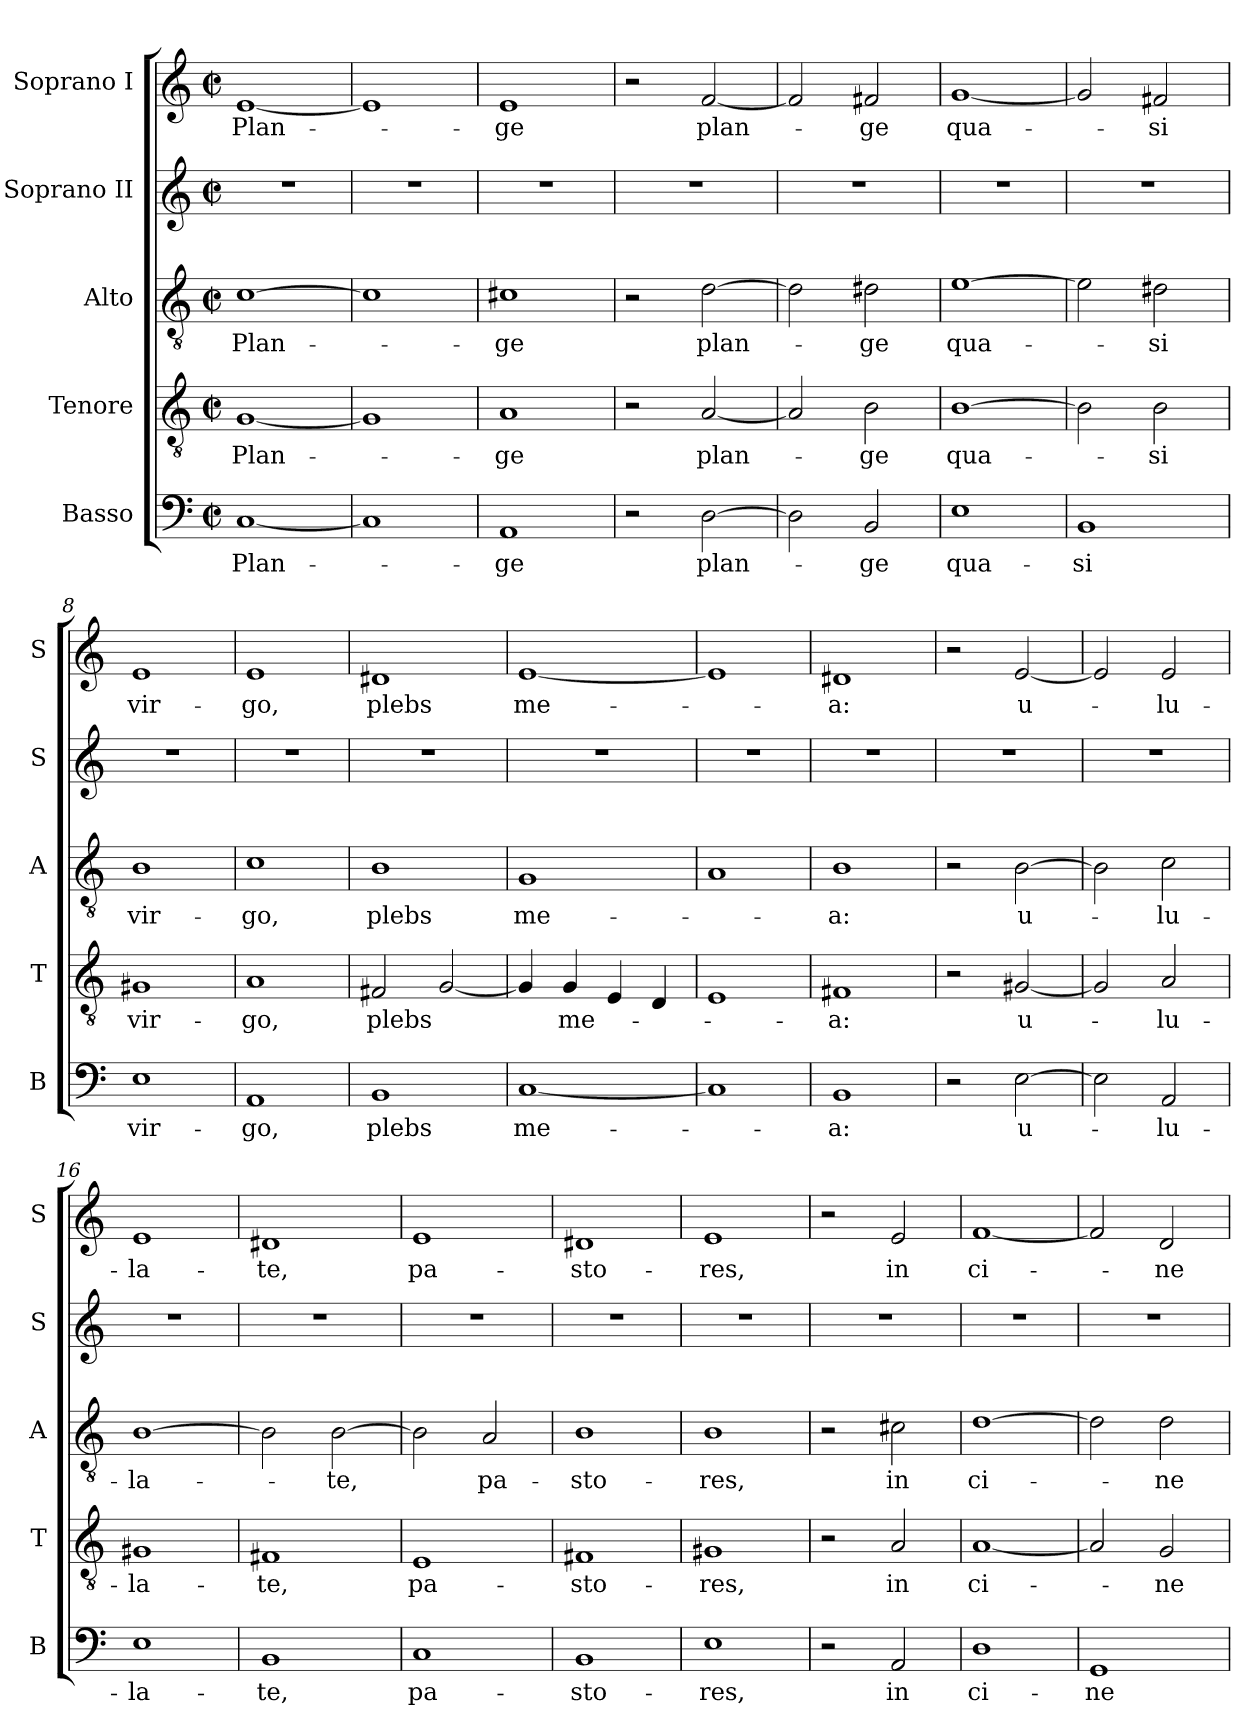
**kern	**text	**kern	**text	**kern	**text	**kern	**kern	**text
*part5	*part5	*part4	*part4	*part3	*part3	*part2	*part1	*part1
*staff5	*staff5	*staff4	*staff4	*staff3	*staff3	*staff2	*staff1	*staff1
*I"Basso	*	*I"Tenore	*	*I"Alto	*	*I"Soprano II	*I"Soprano I	*
*I'B	*	*I'T	*	*I'A	*	*I'S	*I'S	*
*clefF4	*	*clefGv2	*	*clefGv2	*	*clefG2	*clefG2	*
*k[]	*	*k[]	*	*k[]	*	*k[]	*k[]	*
*M2/2	*	*M2/2	*	*M2/2	*	*M2/2	*M2/2	*
*met(c|)	*	*met(c|)	*	*met(c|)	*	*met(c|)	*met(c|)	*
=1	=1	=1	=1	=1	=1	=1	=1	=1
[1C	Plan-	[1G	Plan-	[1c	Plan-	1r	[1e	Plan-
=2	=2	=2	=2	=2	=2	=2	=2	=2
1C]	.	1G]	.	1c]	.	1r	1e]	.
=3	=3	=3	=3	=3	=3	=3	=3	=3
1AA	-ge	1A	-ge	1c#X	-ge	1r	1e	-ge
=4	=4	=4	=4	=4	=4	=4	=4	=4
2r	.	2r	.	2r	.	1r	2r	.
[2D\	plan-	[2A/	plan-	[2d\	plan-	.	[2f/	plan-
=5	=5	=5	=5	=5	=5	=5	=5	=5
2D\]	.	2A/]	.	2d\]	.	1r	2f/]	.
2BB/	-ge	2B\	-ge	2d#X\	-ge	.	2f#X/	-ge
=6	=6	=6	=6	=6	=6	=6	=6	=6
1E	qua-	[1B	qua-	[1e	qua-	1r	[1g	qua-
=7	=7	=7	=7	=7	=7	=7	=7	=7
1BB	-si	2B\]	.	2e\]	.	1r	2g/]	.
.	.	2B\	-si	2d#X\	-si	.	2f#X/	-si
=8	=8	=8	=8	=8	=8	=8	=8	=8
1E	vir-	1G#X	vir-	1B	vir-	1r	1e	vir-
=9	=9	=9	=9	=9	=9	=9	=9	=9
1AA	-go,	1A	-go,	1c	-go,	1r	1e	-go,
=10	=10	=10	=10	=10	=10	=10	=10	=10
1BB	plebs	2F#X/	plebs	1B	plebs	1r	1d#X	plebs
.	.	[2G/	.	.	.	.	.	.
=11	=11	=11	=11	=11	=11	=11	=11	=11
[1C	me-	4G/]	.	1G	me-	1r	[1e	me-
.	.	4G/	me-	.	.	.	.	.
.	.	4E/	.	.	.	.	.	.
.	.	4D/	.	.	.	.	.	.
=12	=12	=12	=12	=12	=12	=12	=12	=12
1C]	.	1E	.	1A	.	1r	1e]	.
=13	=13	=13	=13	=13	=13	=13	=13	=13
1BB	-a:	1F#X	-a:	1B	-a:	1r	1d#X	-a:
=14	=14	=14	=14	=14	=14	=14	=14	=14
2r	.	2r	.	2r	.	1r	2r	.
[2E\	u-	[2G#X/	u-	[2B\	u-	.	[2e/	u-
=15	=15	=15	=15	=15	=15	=15	=15	=15
2E\]	.	2G#/]	.	2B\]	.	1r	2e/]	.
2AA/	-lu-	2A/	-lu-	2c\	-lu-	.	2e/	-lu-
=16	=16	=16	=16	=16	=16	=16	=16	=16
1E	-la-	1G#X	-la-	[1B	-la-	1r	1e	-la-
=17	=17	=17	=17	=17	=17	=17	=17	=17
1BB	-te,	1F#X	-te,	2B\]	.	1r	1d#X	-te,
.	.	.	.	[2B\	-te,	.	.	.
=18	=18	=18	=18	=18	=18	=18	=18	=18
1C	pa-	1E	pa-	2B\]	.	1r	1e	pa-
.	.	.	.	2A/	pa-	.	.	.
=19	=19	=19	=19	=19	=19	=19	=19	=19
1BB	-sto-	1F#X	-sto-	1B	-sto-	1r	1d#X	-sto-
=20	=20	=20	=20	=20	=20	=20	=20	=20
1E	-res,	1G#X	-res,	1B	-res,	1r	1e	-res,
=21	=21	=21	=21	=21	=21	=21	=21	=21
2r	.	2r	.	2r	.	1r	2r	.
2AA/	in	2A/	in	2c#X\	in	.	2e/	in
=22	=22	=22	=22	=22	=22	=22	=22	=22
1D	ci-	[1A	ci-	[1d	ci-	1r	[1f	ci-
=23	=23	=23	=23	=23	=23	=23	=23	=23
1GG	-ne-	2A/]	.	2d\]	.	1r	2f/]	.
.	.	2G/	-ne-	2d\	-ne-	.	2d/	-ne-
=	=	=	=	=	=	=	=	=
*-	*-	*-	*-	*-	*-	*-	*-	*-
